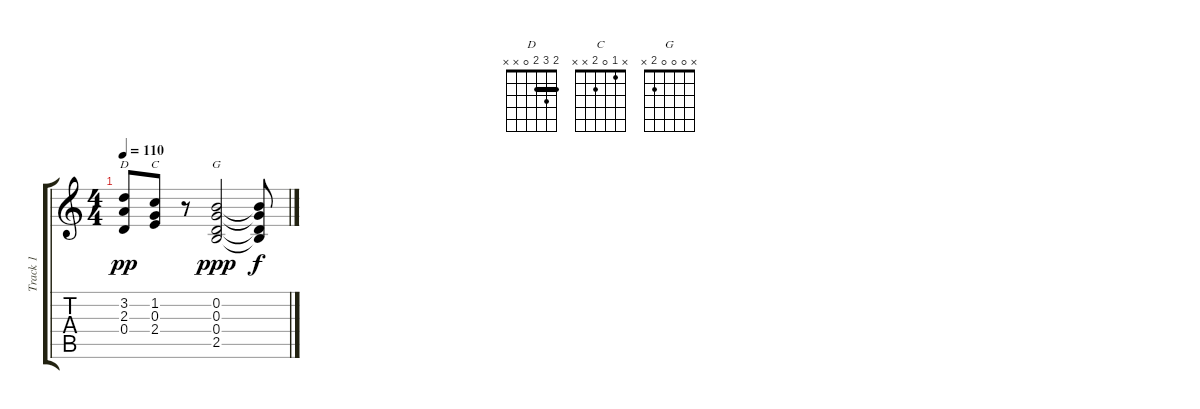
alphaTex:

\track ("Track 1" "Track 1") {instrument overdrivenguitar}
\staff {score tabs}
\tuning (E4 B3 G3 D3 A2 E2) {hide}
\chord ("D" 2 3 2 0 x x) {barre 2}
\chord ("C" x 1 0 2 x x)
\chord ("G" x 0 0 0 2 x)
\ts (4 4)
\tempo 110
\clef g2
\ks c
(3.2 2.3 0.4).8{ch "D" dy pp} (1.2 0.3 2.4).8{ch "C"} r.8 (0.2 0.3 0.4 2.5).2{ch "G" dy ppp} (0.2{t} 0.3{t} 0.4{t} 2.5{t}).8{dy f}
